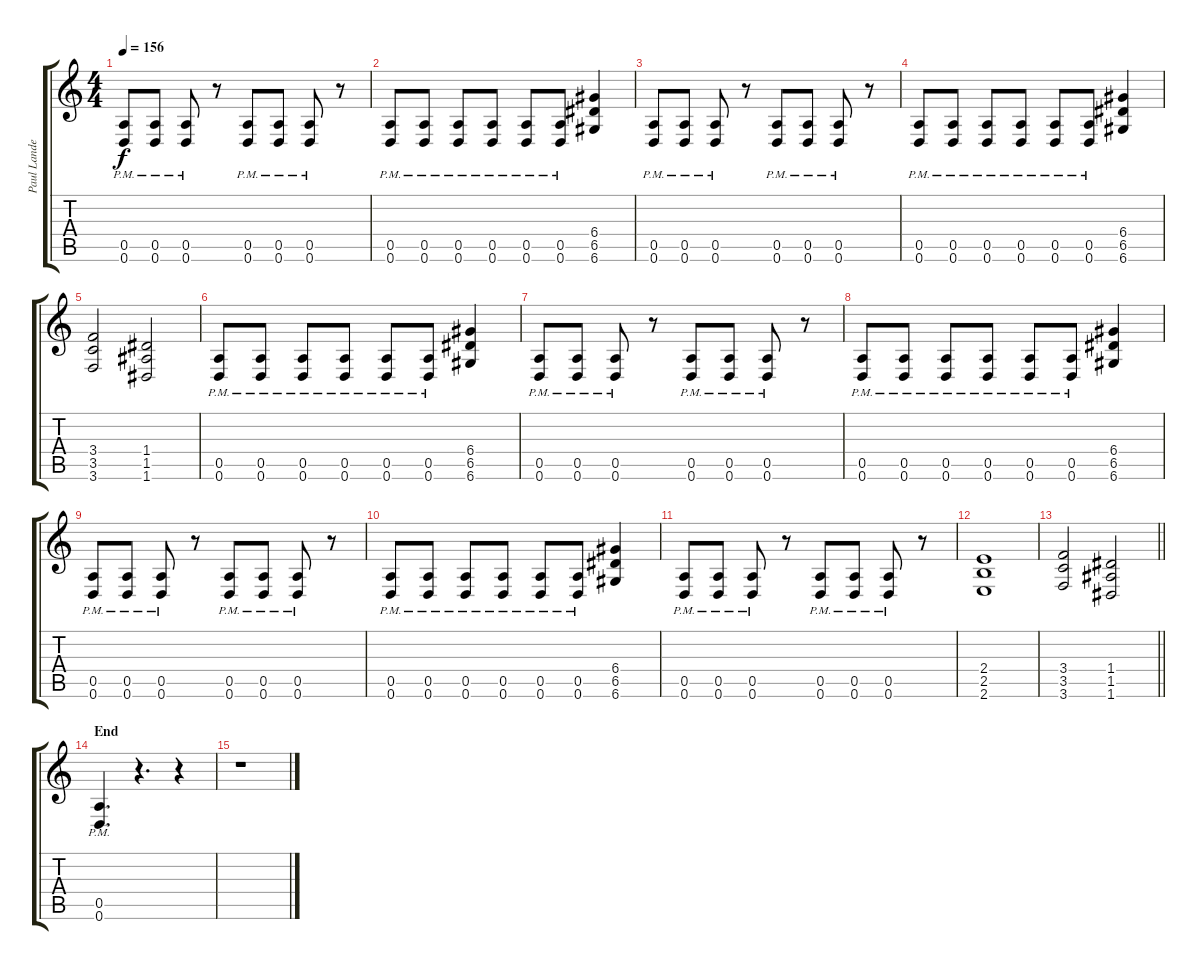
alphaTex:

\track ("Paul Landers" "Paul Lande") {instrument distortionguitar}
\staff {score tabs}
\tuning (E4 B3 G3 D3 A2 D2) {hide}
\ts (4 4)
\tempo 156
\clef g2
\ks c
(0.5{pm} 0.6{pm}).8{dy f} (0.5{pm} 0.6{pm}).8 (0.5{pm} 0.6{pm}).8 r.8 (0.5{pm} 0.6{pm}).8 (0.5{pm} 0.6{pm}).8 (0.5{pm} 0.6{pm}).8 r.8 |
(0.5{pm} 0.6{pm}).8 (0.5{pm} 0.6{pm}).8 (0.5{pm} 0.6{pm}).8 (0.5{pm} 0.6{pm}).8 (0.5{pm} 0.6{pm}).8 (0.5{pm} 0.6{pm}).8 (6.4 6.5 6.6).4 |
(0.5{pm} 0.6{pm}).8 (0.5{pm} 0.6{pm}).8 (0.5{pm} 0.6{pm}).8 r.8 (0.5{pm} 0.6{pm}).8 (0.5{pm} 0.6{pm}).8 (0.5{pm} 0.6{pm}).8 r.8 |
(0.5{pm} 0.6{pm}).8 (0.5{pm} 0.6{pm}).8 (0.5{pm} 0.6{pm}).8 (0.5{pm} 0.6{pm}).8 (0.5{pm} 0.6{pm}).8 (0.5{pm} 0.6{pm}).8 (6.4 6.5 6.6).4 |
(3.4 3.5 3.6).2 (1.4 1.5 1.6).2 |
(0.5{pm} 0.6{pm}).8 (0.5{pm} 0.6{pm}).8 (0.5{pm} 0.6{pm}).8 (0.5{pm} 0.6{pm}).8 (0.5{pm} 0.6{pm}).8 (0.5{pm} 0.6{pm}).8 (6.4 6.5 6.6).4 |
(0.5{pm} 0.6{pm}).8 (0.5{pm} 0.6{pm}).8 (0.5{pm} 0.6{pm}).8 r.8 (0.5{pm} 0.6{pm}).8 (0.5{pm} 0.6{pm}).8 (0.5{pm} 0.6{pm}).8 r.8 |
(0.5{pm} 0.6{pm}).8 (0.5{pm} 0.6{pm}).8 (0.5{pm} 0.6{pm}).8 (0.5{pm} 0.6{pm}).8 (0.5{pm} 0.6{pm}).8 (0.5{pm} 0.6{pm}).8 (6.4 6.5 6.6).4 |
(0.5{pm} 0.6{pm}).8 (0.5{pm} 0.6{pm}).8 (0.5{pm} 0.6{pm}).8 r.8 (0.5{pm} 0.6{pm}).8 (0.5{pm} 0.6{pm}).8 (0.5{pm} 0.6{pm}).8 r.8 |
(0.5{pm} 0.6{pm}).8 (0.5{pm} 0.6{pm}).8 (0.5{pm} 0.6{pm}).8 (0.5{pm} 0.6{pm}).8 (0.5{pm} 0.6{pm}).8 (0.5{pm} 0.6{pm}).8 (6.4 6.5 6.6).4 |
(0.5{pm} 0.6{pm}).8 (0.5{pm} 0.6{pm}).8 (0.5{pm} 0.6{pm}).8 r.8 (0.5{pm} 0.6{pm}).8 (0.5{pm} 0.6{pm}).8 (0.5{pm} 0.6{pm}).8 r.8 |
(2.4 2.5 2.6).1 |
\barLineRight lightlight
(3.4 3.5 3.6).2 (1.4 1.5 1.6).2 |
\section ("" "End")
(0.5{pm} 0.6{pm}).4{d} r.4{d} r.4 |
r.1
